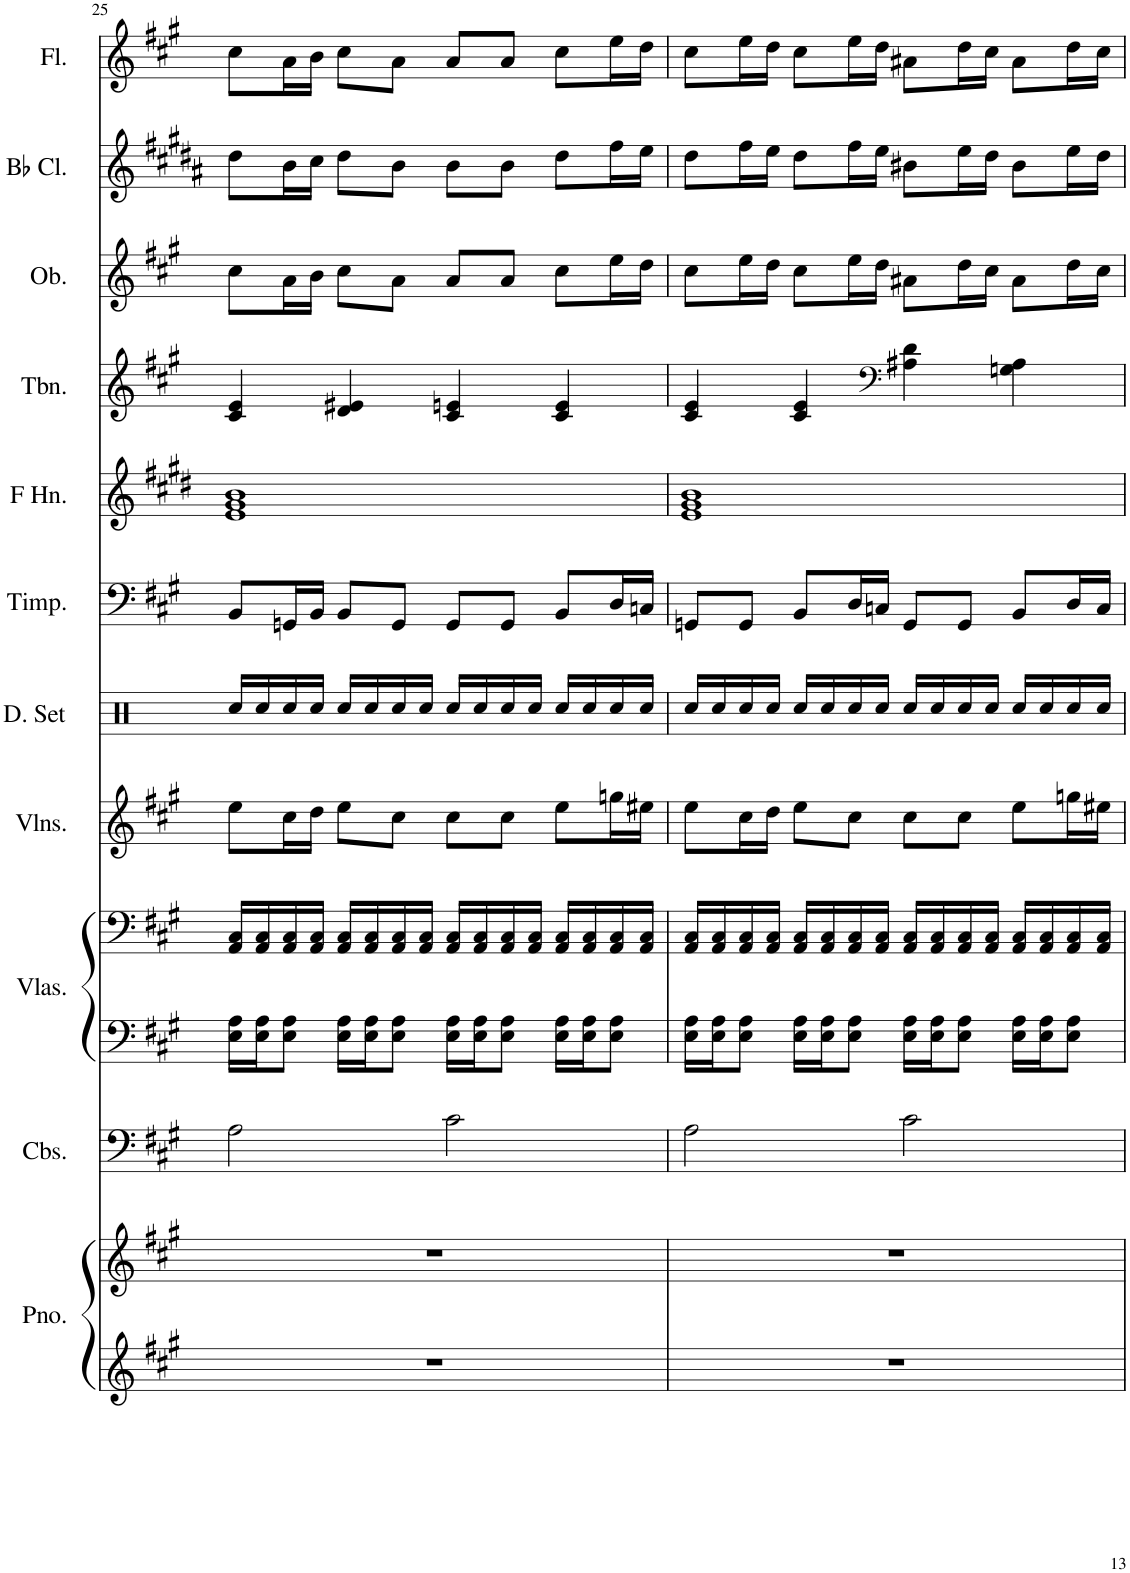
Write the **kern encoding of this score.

**kern	**kern	**kern	**kern	**kern	**kern	**kern	**kern	**kern	**kern	**kern	**kern	**kern
*part11	*part11	*part10	*part9	*part9	*part8	*part7	*part6	*part5	*part4	*part3	*part2	*part1
*staff13	*staff12	*staff11	*staff10	*staff9	*staff8	*staff7	*staff6	*staff5	*staff4	*staff3	*staff2	*staff1
*I"Pf.	*	*I"Contrabasses	*I"Violas	*	*I"Violins	*I"Drumset	*I"Timpani	*I"Horn in F	*I"Trombone	*I"Oboe	*I"Bb Clarinet	*I"Flute
*	*	*I'Cbs.	*I'Vlas.	*	*I'Vlns.	*I'D. Set	*I'Timp.	*	*I'Tbn.	*I'Ob.	*I'Bb Cl.	*I'Fl.
!!LO:PB:g=z
*clefG2	*clefG2	*clefF4	*clefF4	*clefF4	*clefG2	*clefX	*clefF4	*clefG2	*clefG2	*clefG2	*clefG2	*clefG2
*	*	*Trd7c12	*	*	*	*	*	*Trd4c7	*	*	*Trd1c2	*
*k[f#c#g#]	*k[f#c#g#]	*k[f#c#g#]	*k[f#c#g#]	*k[f#c#g#]	*k[f#c#g#]	*k[]	*k[f#c#g#]	*k[f#c#g#d#]	*k[f#c#g#]	*k[f#c#g#]	*k[f#c#g#d#a#]	*k[f#c#g#]
*M4/4	*M4/4	*M4/4	*M4/4	*M4/4	*M4/4	*M4/4	*M4/4	*M4/4	*M4/4	*M4/4	*M4/4	*M4/4
=25	=25	=25	=25	=25	=25	=25	=25	=25	=25	=25	=25	=25
1r	1r	2A\	16E\ 16A\LL	16AA/ 16C#/LL	8ee\L	16Rcc/LL	8BB/L	1e 1g# 1b	4c#/ 4e/	8cc#\L	8dd#\L	8cc#\L
.	.	.	16E\ 16A\J	16AA/ 16C#/	.	16Rcc/	.	.	.	.	.	.
.	.	.	8E\ 8A\J	16AA/ 16C#/	16cc#\L	16Rcc/	16GGn/L	.	.	16a\L	16b\L	16a\L
.	.	.	.	16AA/ 16C#/JJ	16dd\JJ	16Rcc/JJ	16BB/JJ	.	.	16b\JJ	16cc#\JJ	16b\JJ
.	.	.	16E\ 16A\LL	16AA/ 16C#/LL	8ee\L	16Rcc/LL	8BB/L	.	4d/ 4e#X/	8cc#\L	8dd#\L	8cc#\L
.	.	.	16E\ 16A\J	16AA/ 16C#/	.	16Rcc/	.	.	.	.	.	.
.	.	.	8E\ 8A\J	16AA/ 16C#/	8cc#\J	16Rcc/	8GG/J	.	.	8a\J	8b\J	8a\J
.	.	.	.	16AA/ 16C#/JJ	.	16Rcc/JJ	.	.	.	.	.	.
.	.	2c#\	16E\ 16A\LL	16AA/ 16C#/LL	8cc#\L	16Rcc/LL	8GG/L	.	4c#/ 4en/	8a/L	8b\L	8a/L
.	.	.	16E\ 16A\J	16AA/ 16C#/	.	16Rcc/	.	.	.	.	.	.
.	.	.	8E\ 8A\J	16AA/ 16C#/	8cc#\J	16Rcc/	8GG/J	.	.	8a/J	8b\J	8a/J
.	.	.	.	16AA/ 16C#/JJ	.	16Rcc/JJ	.	.	.	.	.	.
.	.	.	16E\ 16A\LL	16AA/ 16C#/LL	8ee\L	16Rcc/LL	8BB/L	.	4c#/ 4e/	8cc#\L	8dd#\L	8cc#\L
.	.	.	16E\ 16A\J	16AA/ 16C#/	.	16Rcc/	.	.	.	.	.	.
.	.	.	8E\ 8A\J	16AA/ 16C#/	16ggn\L	16Rcc/	16D/L	.	.	16ee\L	16ff#\L	16ee\L
.	.	.	.	16AA/ 16C#/JJ	16ee#X\JJ	16Rcc/JJ	16Cn/JJ	.	.	16dd\JJ	16ee\JJ	16dd\JJ
=26	=26	=26	=26	=26	=26	=26	=26	=26	=26	=26	=26	=26
1r	1r	2A\	16E\ 16A\LL	16AA/ 16C#/LL	8ee\L	16Rcc/LL	8GGn/L	1e 1g# 1b	4c#/ 4e/	8cc#\L	8dd#\L	8cc#\L
.	.	.	16E\ 16A\J	16AA/ 16C#/	.	16Rcc/	.	.	.	.	.	.
.	.	.	8E\ 8A\J	16AA/ 16C#/	16cc#\L	16Rcc/	8GG/J	.	.	16ee\L	16ff#\L	16ee\L
.	.	.	.	16AA/ 16C#/JJ	16dd\JJ	16Rcc/JJ	.	.	.	16dd\JJ	16ee\JJ	16dd\JJ
.	.	.	16E\ 16A\LL	16AA/ 16C#/LL	8ee\L	16Rcc/LL	8BB/L	.	4c#/ 4e/	8cc#\L	8dd#\L	8cc#\L
.	.	.	16E\ 16A\J	16AA/ 16C#/	.	16Rcc/	.	.	.	.	.	.
.	.	.	8E\ 8A\J	16AA/ 16C#/	8cc#\J	16Rcc/	16D/L	.	.	16ee\L	16ff#\L	16ee\L
.	.	.	.	16AA/ 16C#/JJ	.	16Rcc/JJ	16Cn/JJ	.	.	16dd\JJ	16ee\JJ	16dd\JJ
*	*	*	*	*	*	*	*	*	*clefF4	*	*	*
.	.	2c#\	16E\ 16A\LL	16AA/ 16C#/LL	8cc#\L	16Rcc/LL	8GG/L	.	4A#X\ 4d\	8a#X\L	8b#X\L	8a#X\L
.	.	.	16E\ 16A\J	16AA/ 16C#/	.	16Rcc/	.	.	.	.	.	.
.	.	.	8E\ 8A\J	16AA/ 16C#/	8cc#\J	16Rcc/	8GG/J	.	.	16dd\L	16ee\L	16dd\L
.	.	.	.	16AA/ 16C#/JJ	.	16Rcc/JJ	.	.	.	16cc#\JJ	16dd#\JJ	16cc#\JJ
.	.	.	16E\ 16A\LL	16AA/ 16C#/LL	8ee\L	16Rcc/LL	8BB/L	.	4Gn\ 4A#\	8a#\L	8b#\L	8a#\L
.	.	.	16E\ 16A\J	16AA/ 16C#/	.	16Rcc/	.	.	.	.	.	.
.	.	.	8E\ 8A\J	16AA/ 16C#/	16ggn\L	16Rcc/	16D/L	.	.	16dd\L	16ee\L	16dd\L
.	.	.	.	16AA/ 16C#/JJ	16ee#X\JJ	16Rcc/JJ	16C/JJ	.	.	16cc#\JJ	16dd#\JJ	16cc#\JJ
=	=	=	=	=	=	=	=	=	=	=	=	=
*-	*-	*-	*-	*-	*-	*-	*-	*-	*-	*-	*-	*-
